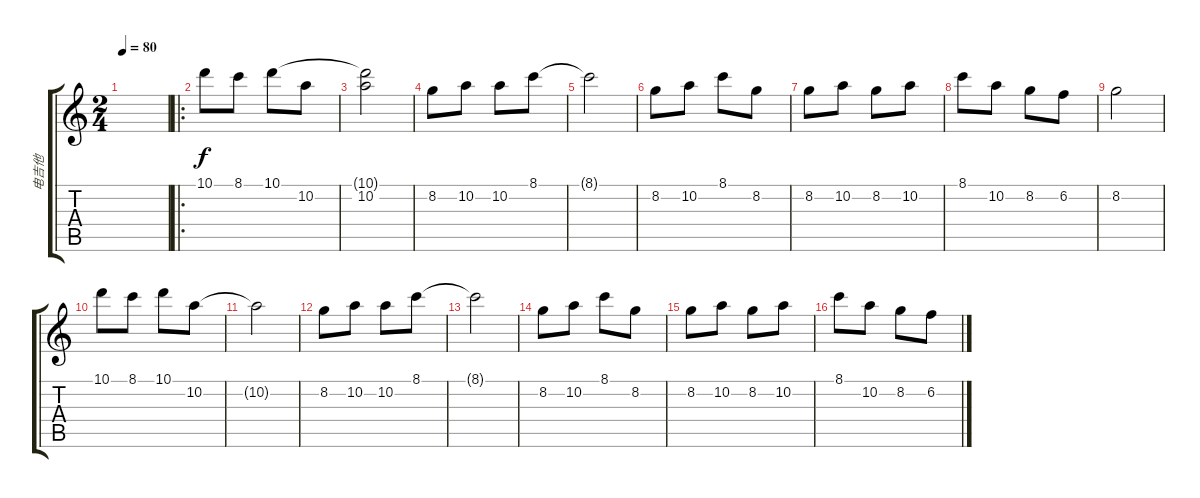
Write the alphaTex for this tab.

\track ("电吉他" "电吉他") {instrument overdrivenguitar}
\staff {score tabs}
\tuning (E4 B3 G3 D3 A2 E2) {hide}
\ts (2 4)
\tempo 80
\clef g2
\ks c
|
\ro
10.1.8 8.1.8 10.1.8 10.2.8 |
(10.1{t} 10.2).2 |
8.2.8 10.2.8 10.2.8 8.1.8 |
8.1{t}.2 |
8.2.8 10.2.8 8.1.8 8.2.8 |
8.2.8 10.2.8 8.2.8 10.2.8 |
8.1.8 10.2.8 8.2.8 6.2.8 |
8.2.2 |
10.1.8 8.1.8 10.1.8 10.2.8 |
10.2{t}.2 |
8.2.8 10.2.8 10.2.8 8.1.8 |
8.1{t}.2 |
8.2.8 10.2.8 8.1.8 8.2.8 |
8.2.8 10.2.8 8.2.8 10.2.8 |
8.1.8 10.2.8 8.2.8 6.2.8
